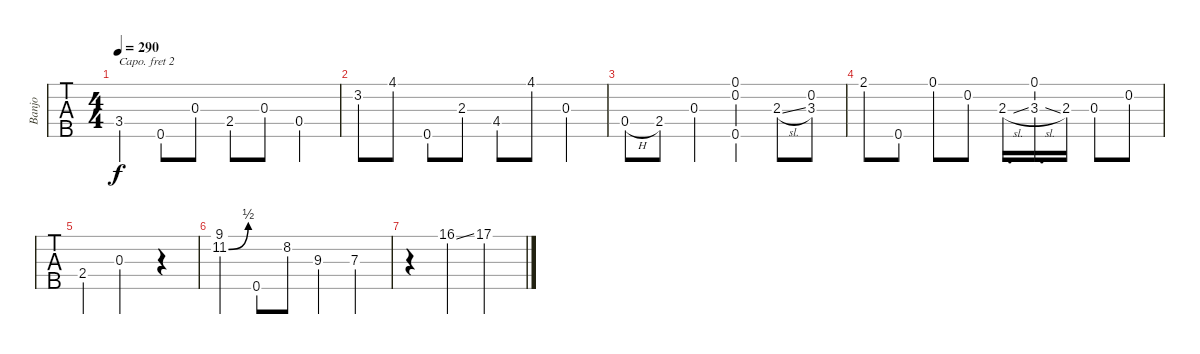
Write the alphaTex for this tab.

\track ("Banjo" "Banjo") {instrument banjo}
\staff {tabs}
\capo 2
\tuning (D4 B3 G3 D3 G4) {hide}
\displaytranspose 12
\ts (4 4)
\tempo 290
\clef g2
\ks c
3.4.4{dy f} 0.5.8 0.3.8 2.4.8 0.3.8 0.4.4 |
3.2.8 4.1.8 0.5.8 2.3.8 4.4.8 4.1.8 0.3.4 |
0.4{h}.8 2.4.8 0.3.4 (0.1 0.2 0.5).4 2.3{sl}.8 (0.2 3.3).8 |
2.1.8 0.5.8 0.1.8 0.2.8 2.3{sl}.16{d} (0.1 3.3{sl}).16{d} 2.3.16 0.3.8 0.2.8 |
2.4.4 0.3.2 r.4 |
(9.1 11.2{be (bend 0 0 60 2)}).4 0.5.8 8.2.8 9.3.4 7.3.4 |
r.4 16.1{ss}.4 17.1.2
